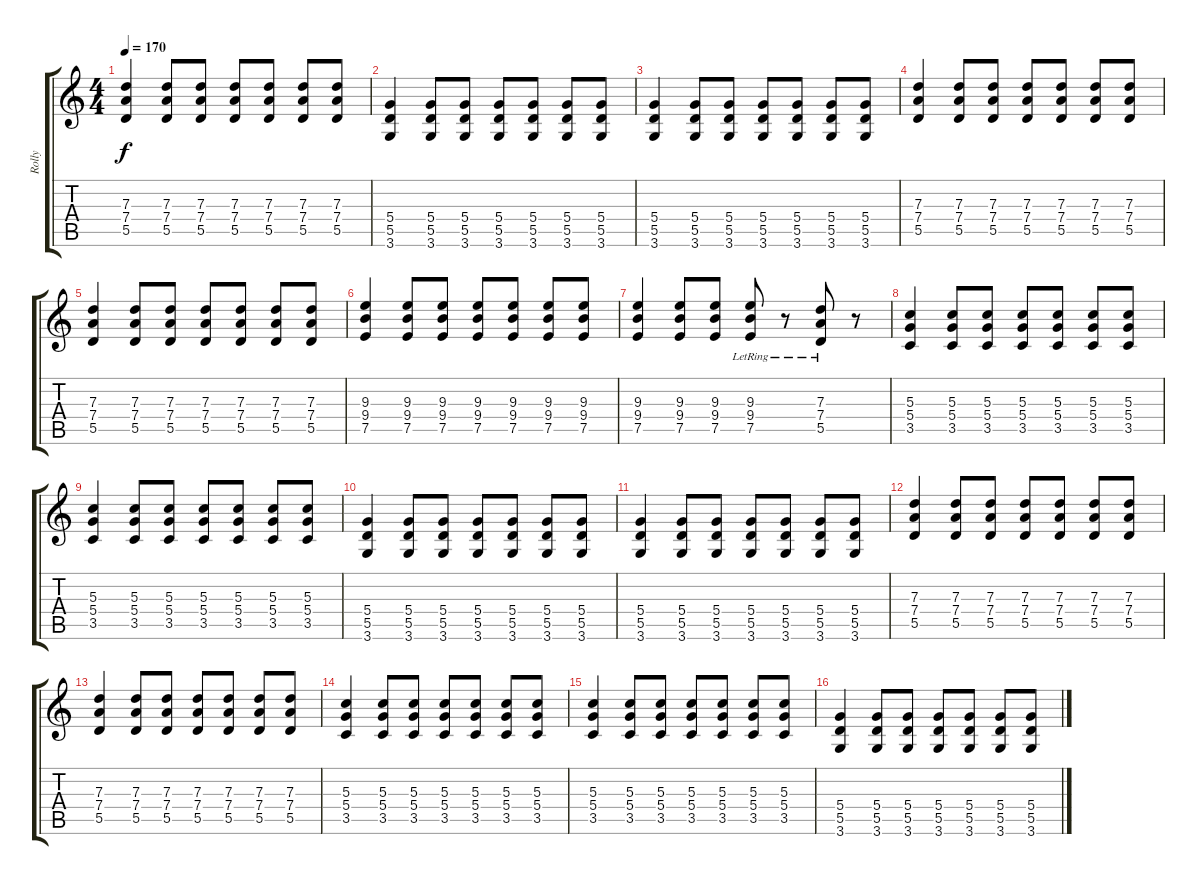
\track ("Rolly" "Rolly") {instrument overdrivenguitar}
\staff {score tabs}
\tuning (E4 B3 G3 D3 A2 E2) {hide}
\ts (4 4)
\tempo 170
\clef g2
\ks c
(7.3 7.4 5.5).4{dy f} (7.3 7.4 5.5).8 (7.3 7.4 5.5).8 (7.3 7.4 5.5).8 (7.3 7.4 5.5).8 (7.3 7.4 5.5).8 (7.3 7.4 5.5).8 |
(5.4 5.5 3.6).4 (5.4 5.5 3.6).8 (5.4 5.5 3.6).8 (5.4 5.5 3.6).8 (5.4 5.5 3.6).8 (5.4 5.5 3.6).8 (5.4 5.5 3.6).8 |
(5.4 5.5 3.6).4 (5.4 5.5 3.6).8 (5.4 5.5 3.6).8 (5.4 5.5 3.6).8 (5.4 5.5 3.6).8 (5.4 5.5 3.6).8 (5.4 5.5 3.6).8 |
(7.3 7.4 5.5).4 (7.3 7.4 5.5).8 (7.3 7.4 5.5).8 (7.3 7.4 5.5).8 (7.3 7.4 5.5).8 (7.3 7.4 5.5).8 (7.3 7.4 5.5).8 |
(7.3 7.4 5.5).4 (7.3 7.4 5.5).8 (7.3 7.4 5.5).8 (7.3 7.4 5.5).8 (7.3 7.4 5.5).8 (7.3 7.4 5.5).8 (7.3 7.4 5.5).8 |
(9.3 9.4 7.5).4 (9.3 9.4 7.5).8 (9.3 9.4 7.5).8 (9.3 9.4 7.5).8 (9.3 9.4 7.5).8 (9.3 9.4 7.5).8 (9.3 9.4 7.5).8 |
(9.3 9.4 7.5).4 (9.3 9.4 7.5).8 (9.3 9.4 7.5).8 (9.3{lr} 9.4{lr} 7.5{lr}).8 r.8 (7.3{lr} 7.4{lr} 5.5{lr}).8 r.8 |
(5.3 5.4 3.5).4 (5.3 5.4 3.5).8 (5.3 5.4 3.5).8 (5.3 5.4 3.5).8 (5.3 5.4 3.5).8 (5.3 5.4 3.5).8 (5.3 5.4 3.5).8 |
(5.3 5.4 3.5).4 (5.3 5.4 3.5).8 (5.3 5.4 3.5).8 (5.3 5.4 3.5).8 (5.3 5.4 3.5).8 (5.3 5.4 3.5).8 (5.3 5.4 3.5).8 |
(5.4 5.5 3.6).4 (5.4 5.5 3.6).8 (5.4 5.5 3.6).8 (5.4 5.5 3.6).8 (5.4 5.5 3.6).8 (5.4 5.5 3.6).8 (5.4 5.5 3.6).8 |
(5.4 5.5 3.6).4 (5.4 5.5 3.6).8 (5.4 5.5 3.6).8 (5.4 5.5 3.6).8 (5.4 5.5 3.6).8 (5.4 5.5 3.6).8 (5.4 5.5 3.6).8 |
(7.3 7.4 5.5).4 (7.3 7.4 5.5).8 (7.3 7.4 5.5).8 (7.3 7.4 5.5).8 (7.3 7.4 5.5).8 (7.3 7.4 5.5).8 (7.3 7.4 5.5).8 |
(7.3 7.4 5.5).4 (7.3 7.4 5.5).8 (7.3 7.4 5.5).8 (7.3 7.4 5.5).8 (7.3 7.4 5.5).8 (7.3 7.4 5.5).8 (7.3 7.4 5.5).8 |
(5.3 5.4 3.5).4 (5.3 5.4 3.5).8 (5.3 5.4 3.5).8 (5.3 5.4 3.5).8 (5.3 5.4 3.5).8 (5.3 5.4 3.5).8 (5.3 5.4 3.5).8 |
(5.3 5.4 3.5).4 (5.3 5.4 3.5).8 (5.3 5.4 3.5).8 (5.3 5.4 3.5).8 (5.3 5.4 3.5).8 (5.3 5.4 3.5).8 (5.3 5.4 3.5).8 |
(5.4 5.5 3.6).4 (5.4 5.5 3.6).8 (5.4 5.5 3.6).8 (5.4 5.5 3.6).8 (5.4 5.5 3.6).8 (5.4 5.5 3.6).8 (5.4 5.5 3.6).8
